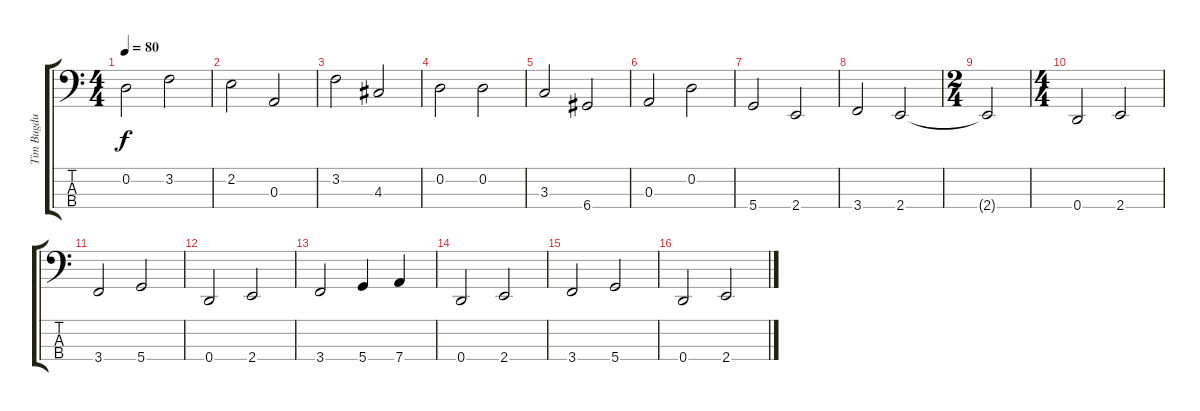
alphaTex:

\track ("Tim Bugdu" "Tim Bugdu") {instrument electricbassfinger}
\staff {score tabs}
\tuning (G2 D2 A1 D1) {hide}
\ts (4 4)
\tempo 80
\clef f4
\ks c
0.2.2{dy f} 3.2.2 |
2.2.2 0.3.2 |
3.2.2 4.3.2 |
0.2.2 0.2.2 |
3.3.2 6.4.2 |
0.3.2 0.2.2 |
5.4.2 2.4.2 |
3.4.2 2.4.2 |
\ts (2 4)
2.4{t}.2 |
\ts (4 4)
0.4.2 2.4.2 |
3.4.2 5.4.2 |
0.4.2 2.4.2 |
3.4.2 5.4.4 7.4.4 |
0.4.2 2.4.2 |
3.4.2 5.4.2 |
0.4.2 2.4.2
